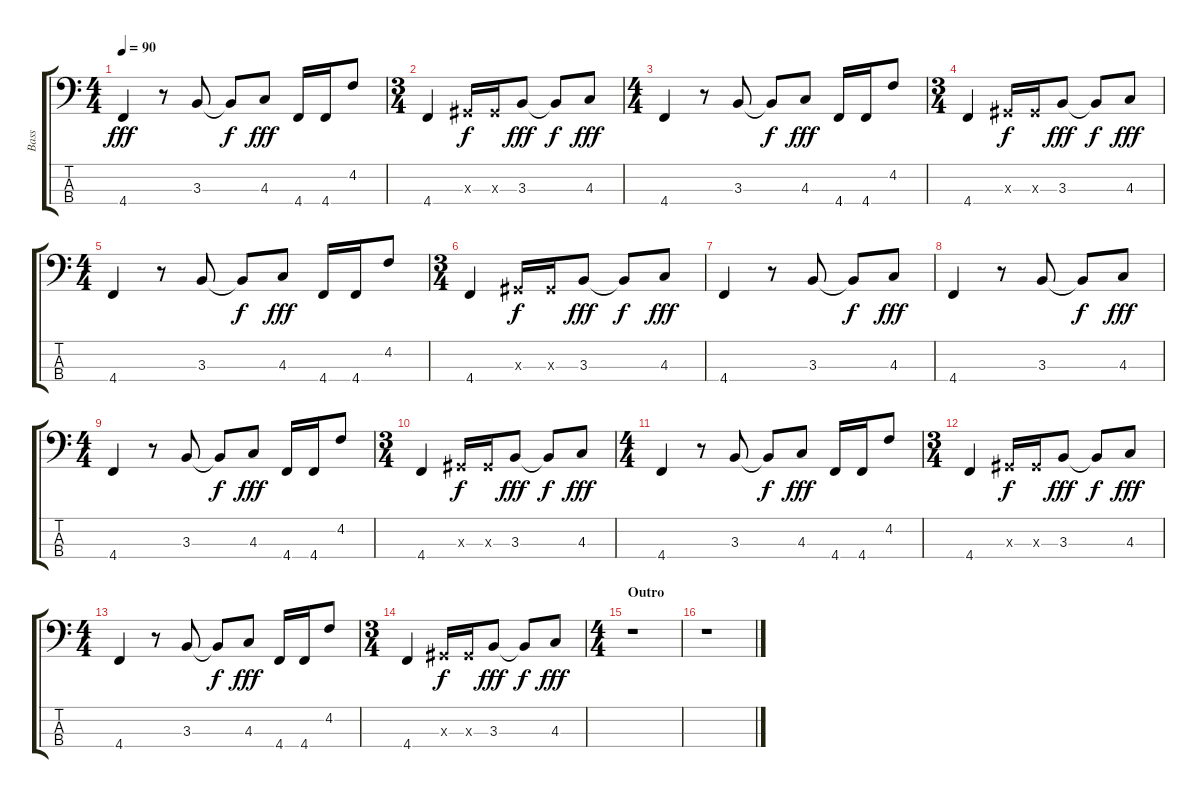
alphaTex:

\track ("Bass" "Bass") {instrument slapbass1}
\staff {score tabs}
\tuning (Gb2 Db2 Ab1 Db1) {hide}
\ts (4 4)
\tempo 90
\clef f4
\ks c
4.4.4{dy fff} r.8 3.3.8 3.3{t}.8{dy f} 4.3.8{dy fff} 4.4.16 4.4.16 4.2.8 |
\ts (3 4)
4.4.4 0.3{x}.16{dy f} 0.3{x}.16 3.3.8{dy fff} 3.3{t}.8{dy f} 4.3.8{dy fff} |
\ts (4 4)
4.4.4 r.8 3.3.8 3.3{t}.8{dy f} 4.3.8{dy fff} 4.4.16 4.4.16 4.2.8 |
\ts (3 4)
4.4.4 0.3{x}.16{dy f} 0.3{x}.16 3.3.8{dy fff} 3.3{t}.8{dy f} 4.3.8{dy fff} |
\ts (4 4)
4.4.4 r.8 3.3.8 3.3{t}.8{dy f} 4.3.8{dy fff} 4.4.16 4.4.16 4.2.8 |
\ts (3 4)
4.4.4 0.3{x}.16{dy f} 0.3{x}.16 3.3.8{dy fff} 3.3{t}.8{dy f} 4.3.8{dy fff} |
4.4.4 r.8 3.3.8 3.3{t}.8{dy f} 4.3.8{dy fff} |
4.4.4 r.8 3.3.8 3.3{t}.8{dy f} 4.3.8{dy fff} |
\ts (4 4)
4.4.4 r.8 3.3.8 3.3{t}.8{dy f} 4.3.8{dy fff} 4.4.16 4.4.16 4.2.8 |
\ts (3 4)
4.4.4 0.3{x}.16{dy f} 0.3{x}.16 3.3.8{dy fff} 3.3{t}.8{dy f} 4.3.8{dy fff} |
\ts (4 4)
4.4.4 r.8 3.3.8 3.3{t}.8{dy f} 4.3.8{dy fff} 4.4.16 4.4.16 4.2.8 |
\ts (3 4)
4.4.4 0.3{x}.16{dy f} 0.3{x}.16 3.3.8{dy fff} 3.3{t}.8{dy f} 4.3.8{dy fff} |
\ts (4 4)
4.4.4 r.8 3.3.8 3.3{t}.8{dy f} 4.3.8{dy fff} 4.4.16 4.4.16 4.2.8 |
\ts (3 4)
4.4.4 0.3{x}.16{dy f} 0.3{x}.16 3.3.8{dy fff} 3.3{t}.8{dy f} 4.3.8{dy fff} |
\ts (4 4)
\section ("" "Outro")
r.1 |
r.1
